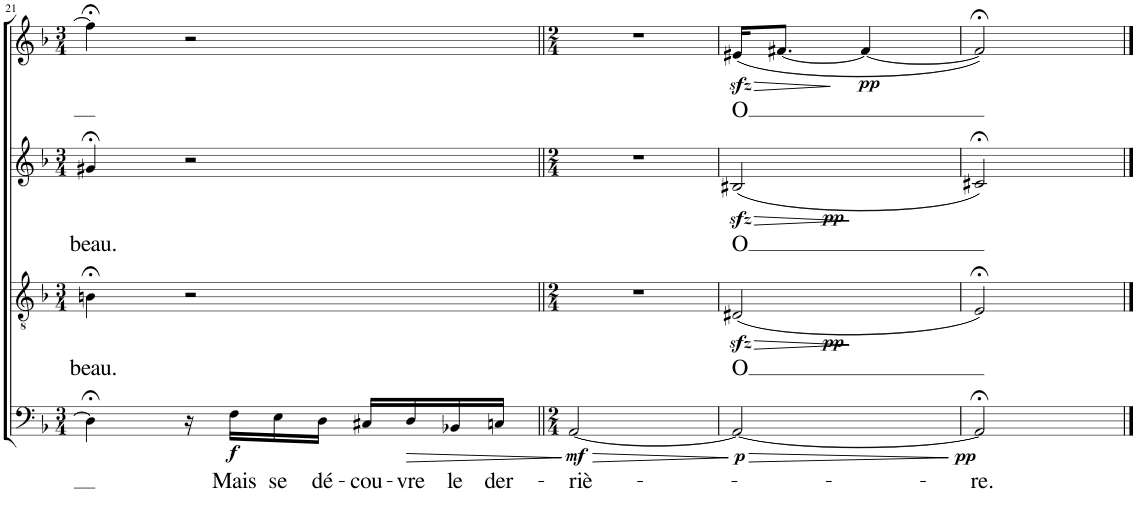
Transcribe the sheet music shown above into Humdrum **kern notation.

**kern	**text	**dynam	**kern	**text	**dynam	**kern	**text	**dynam	**kern	**text	**dynam
*part4	*part4	*part4	*part3	*part3	*part3	*part2	*part2	*part2	*part1	*part1	*part1
*staff4	*staff4	*staff4	*staff3	*staff3	*staff3	*staff2	*staff2	*staff2	*staff1	*staff1	*staff1
*I"Bass	*	*	*I"Tenor	*	*	*I"Alto	*	*	*I"Soprano	*	*
!!LO:PB:g=z
*clefF4	*	*	*clefGv2	*	*	*clefG2	*	*	*clefG2	*	*
*k[b-]	*	*	*k[b-]	*	*	*k[b-]	*	*	*k[b-]	*	*
*M3/4	*	*	*M3/4	*	*	*M3/4	*	*	*M3/4	*	*
=21	=21	=21	=21	=21	=21	=21	=21	=21	=21	=21	=21
!	!	!	!	!LO:LY:b	!	!	!LO:LY:b	!	!	!	!
4D;<\]	.	.	4Bn;<\	beau.	.	4g#X;</	beau.	.	4ff;<\]	.	.
16r	.	.	2r	.	.	2r	.	.	2r	.	.
!	!LO:LY:b	!LO:DY:b	!	!	!	!	!	!	!	!	!
16F\LL	Mais	f	.	.	.	.	.	.	.	.	.
!	!LO:LY:b	!	!	!	!	!	!	!	!	!	!
16E\	se	.	.	.	.	.	.	.	.	.	.
!	!LO:LY:b	!	!	!	!	!	!	!	!	!	!
16D\JJ	dé-	.	.	.	.	.	.	.	.	.	.
!	!LO:LY:b	!	!	!	!	!	!	!	!	!	!
16C#X/LL	-cou-	.	.	.	.	.	.	.	.	.	.
!	!LO:LY:b	!LO:HP:b	!	!	!	!	!	!	!	!	!
16D/	-vre	>	.	.	.	.	.	.	.	.	.
!	!LO:LY:b	!	!	!	!	!	!	!	!	!	!
16BB-X/	le	.	.	.	.	.	.	.	.	.	.
!	!LO:LY:b	!	!	!	!	!	!	!	!	!	!
16Cn/JJ	der-	.	.	.	.	.	.	.	.	.	.
.	.	]	.	.	.	.	.	.	.	.	.
=22||	=22||	=22||	=22||	=22||	=22||	=22||	=22||	=22||	=22||	=22||	=22||
*M2/4	*	*	*M2/4	*	*	*M2/4	*	*	*M2/4	*	*
!	!LO:LY:b	!LO:HP:b	!	!	!	!	!	!	!	!	!
!	!	!LO:DY:n=1:b	!	!	!	!	!	!	!	!	!
[2AA/	-riè-	> mf	2r	.	.	2r	.	.	2r	.	.
.	.	]	.	.	.	.	.	.	.	.	.
=23	=23	=23	=23	=23	=23	=23	=23	=23	=23	=23	=23
!	!	!LO:HP:b	!	!LO:LY:b	!LO:HP:b	!	!LO:LY:b	!LO:HP:b	!	!LO:LY:b	!LO:HP:b
!	!	!LO:DY:n=1:b	!	!	!LO:DY:n=1:b	!	!	!LO:DY:n=1:b	!	!	!
2AA/_	.	> p	(2D#Xzz</	O	> pp	(2B#Xzz</	O	> pp	(16e#Xzz</KL	O	>
.	.	.	.	.	.	.	.	.	[8.f#X/J	.	.
!	!	!	!	!	!	!	!	!	!	!	!LO:DY:b
.	.	.	.	.	.	.	.	.	4f#/_	.	pp
.	.	]	.	.	]	.	.	]	.	.	]
=24	=24	=24	=24	=24	=24	=24	=24	=24	=24	=24	=24
!	!LO:LY:b	!LO:DY:b	!	!	!	!	!	!	!	!	!
2AA;</]	-re.	pp	2E;</)	.	.	2c#X;</)	.	.	2f#;</])	.	.
==	==	==	==	==	==	==	==	==	==	==	==
*-	*-	*-	*-	*-	*-	*-	*-	*-	*-	*-	*-
